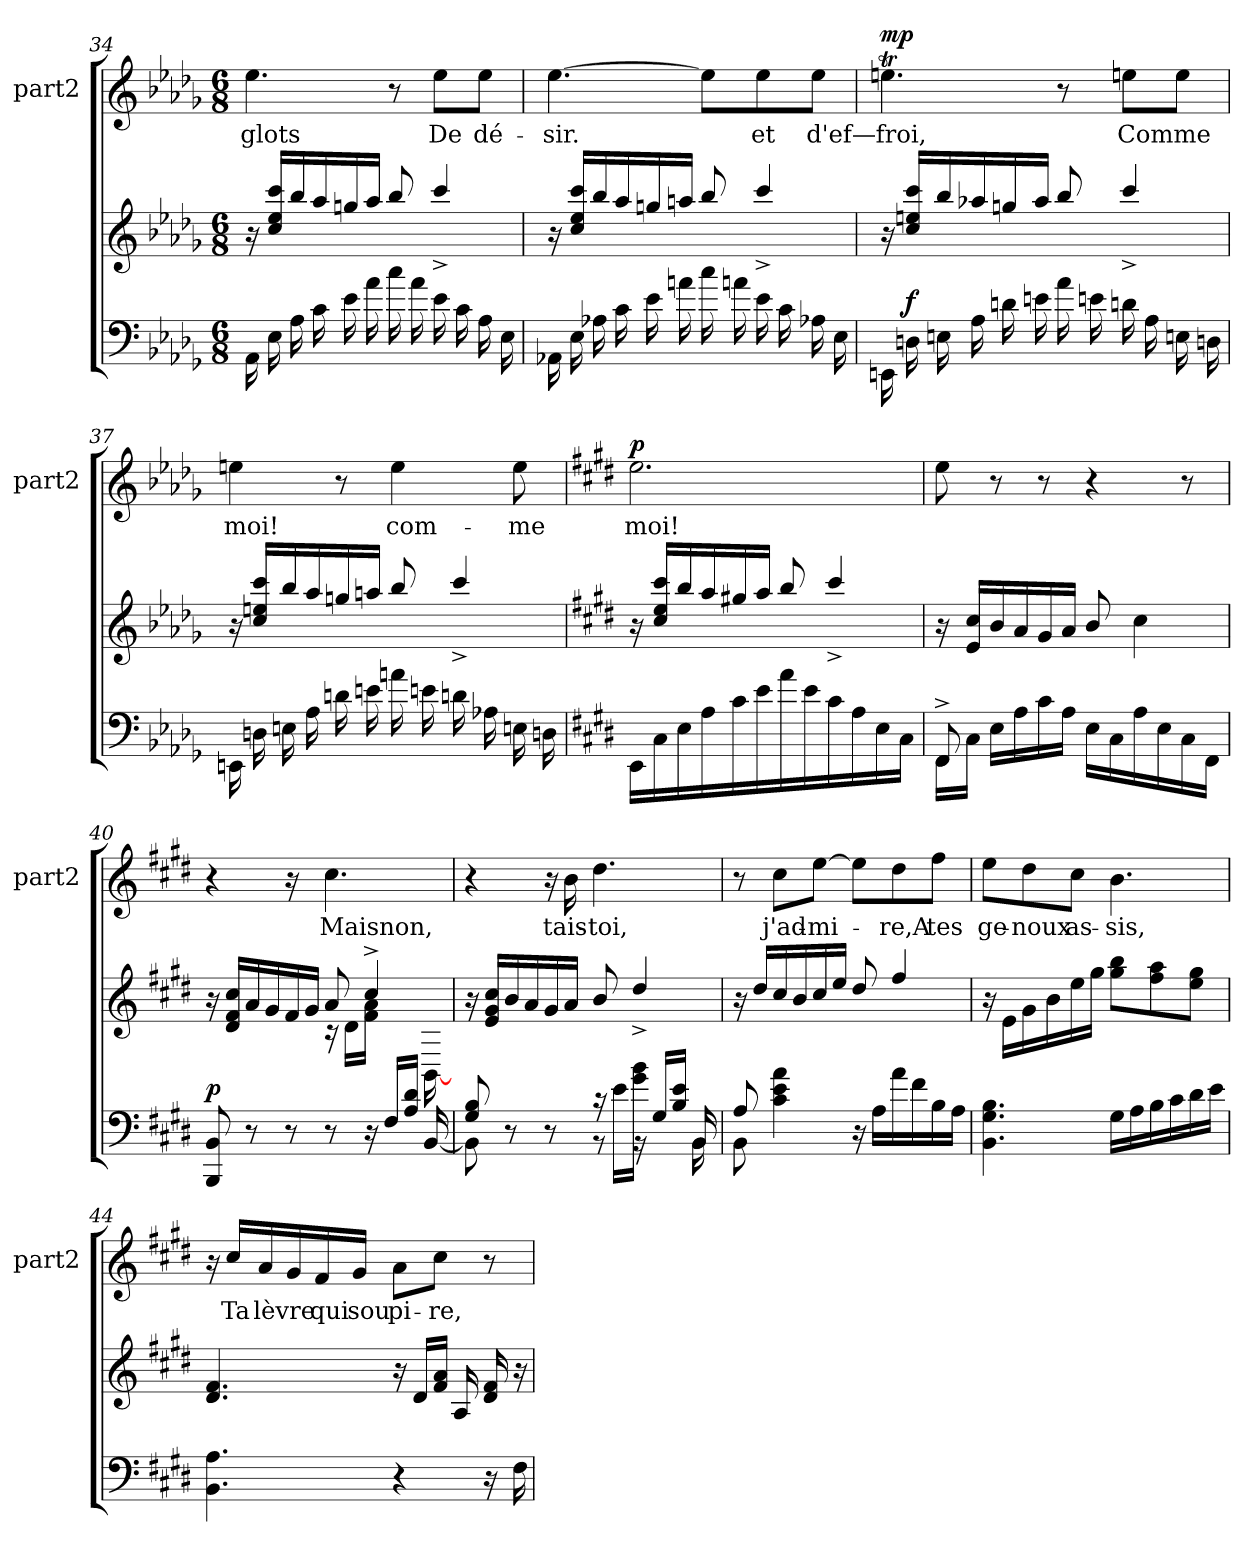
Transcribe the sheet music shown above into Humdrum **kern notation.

**kern	**dynam	**kern	**kern	**text	**dynam
*part3	*part3	*part2	*part1	*part1	*part1
*staff3	*staff3	*staff2	*staff1	*staff1	*staff1
*	*	*	*I"part2	*	*
*	*	*	*I'part2	*	*
*clefF4	*	*clefG2	*clefG2	*	*
*k[b-e-a-d-g-]	*	*k[b-e-a-d-g-]	*k[b-e-a-d-g-]	*	*
*M6/8	*	*M6/8	*M6/8	*	*
=34	=34	=34	=34	=34	=34
*^	*	*	*	*	*
16AA-i\	2.ryy	.	16r	4.ee-j\	glots	.
16E-i\	.	.	16cccj/ 16ee-j/ 16ccj/LL	.	.	.
16A-i\	.	.	16bb-j/	.	.	.
16ci\	.	.	16aa-j/	.	.	.
16e-i\	.	.	16ggnj/	.	.	.
16a-i\	.	.	16aa-j/JJ	.	.	.
16cci\	.	.	8bb-j/	8r	.	.
16a-i\	.	.	.	.	.	.
16e-i\	.	.	4ccc^>j/	8ee-j\L	De	.
16ci\	.	.	.	.	.	.
16A-i\	.	.	.	8ee-j\J	dé-	.
16E-i\	.	.	.	.	.	.
=35	=35	=35	=35	=35	=35	=35
16AA-Xi\	2.ryy	.	16r	[4.ee-j\	sir.	.
16E-i\	.	.	16cccj/ 16ee-j/ 16ccj/LL	.	.	.
16A-Xi\	.	.	16bb-j/	.	.	.
16ci\	.	.	16aa-j/	.	.	.
16e-i\	.	.	16ggnj/	.	.	.
16ani\	.	.	16aanj/JJ	.	.	.
16cci\	.	.	8bb-j/	8ee-j\L]	.	.
16ani\	.	.	.	.	.	.
16e-i\	.	.	4ccc^>j/	8ee-j\	et	.
16ci\	.	.	.	.	.	.
16A-Xi\	.	.	.	8ee-j\J	d'ef—	.
16E-i\	.	.	.	.	.	.
*v	*v	*	*	*	*	*
!!LO:LB:g=z
=36	=36	=36	=36	=36	=36
!	!	!	!	!	!LO:DY:a
16EEni\	.	16r	4.eentj\	froi,	mp
!	!LO:DY:a	!	!	!	!
16Dni\	f	16cccj/ 16eenj/ 16ccj/LL	.	.	.
16Eni\	.	16bb-j/	.	.	.
16A-i\	.	16aa-Xj/	.	.	.
16dni\	.	16ggnj/	.	.	.
16eni\	.	16aa-j/JJ	.	.	.
16a-i\	.	8bb-j/	8r	.	.
16eni\	.	.	.	.	.
16dni\	.	4ccc^>j/	8eenj\L	Comme	.
16A-i\	.	.	.	.	.
16Eni\	.	.	8eej\J	.	.
16Dni\	.	.	.	.	.
=37	=37	=37	=37	=37	=37
16EEni\	.	16r	4eenj\	moi!	.
16Dni\	.	16ccj/ 16cccj/ 16eenj/LL	.	.	.
16Eni\	.	16bb-j/	.	.	.
16A-i\	.	16aa-j/	.	.	.
16dni\	.	16ggnj/	8r	.	.
16eni\	.	16aanj/JJ	.	.	.
16ani\	.	8bb-j/	4eej\	com-	.
16eni\	.	.	.	.	.
16dni\	.	4ccc^>j/	.	.	.
16A-Xi\	.	.	.	.	.
16Eni\	.	.	8eej\	me	.
16Dni\	.	.	.	.	.
=38	=38	=38	=38	=38	=38
*k[f#c#g#d#]	*	*k[f#c#g#d#]	*k[f#c#g#d#]	*	*
!	!	!	!	!	!LO:DY:a
16EEi\LL	.	16r	2.eej\	moi!	p
16C#i\	.	16ccc#j/ 16eej/ 16cc#j/LL	.	.	.
16Ei\	.	16bbj/	.	.	.
16Ai\	.	16aaj/	.	.	.
16c#i\	.	16gg#Xj/	.	.	.
16ei\	.	16aaj/JJ	.	.	.
16ai\	.	8bbj/	.	.	.
16ei\	.	.	.	.	.
16c#i\	.	4ccc#^>j/	.	.	.
16Ai\	.	.	.	.	.
16Ei\	.	.	.	.	.
16C#i\JJ	.	.	.	.	.
!!LO:PB:g=z
=39	=39	=39	=39	=39	=39
*^	*	*	*	*	*
8FF#^>i/	16FF#Z\LL	.	16r	8eej\	.	.
.	16C#Z\JJ	.	16cc#j/ 16ej/LL	.	.	.
16Ei\LL	2ryy	.	16bj/	8r	.	.
16Ai\	.	.	16aj/	.	.	.
16c#i\	.	.	16g#j/	8r	.	.
16Ai\JJ	.	.	16aj/JJ	.	.	.
16Ei\LL	.	.	8bj/	4r	.	.
16C#i\	.	.	.	.	.	.
16Ai\	.	.	4cc#j\	.	.	.
16Ei\	.	.	.	.	.	.
16C#i\	8ryy	.	.	8r	.	.
16FF#i\JJ	.	.	.	.	.	.
*v	*v	*	*	*	*	*
=40	=40	=40	=40	=40	=40
*	*	*^	*	*	*
!	!LO:DY:a	!	!	!	!	!
8BBi/ 8BBBi/	p	16r	16ryy	4r	.	.
.	.	16cc#j/ 16f#j/ 16d#j/LL	16ryy	.	.	.
8r	.	16aj/	16ryy	.	.	.
.	.	16g#j/	16ryy	.	.	.
8r	.	16f#j/	16ryy	16r	.	.
.	.	16g#j/JJ	16ryy	16ryy	.	.
8r	.	8aj/	16r	4.cc#j\	Maisnon,	.
.	.	.	16d#Z\LL	.	.	.
16r	.	4cc#^>j/	16f#Z\ 16aZ\JJ	.	.	.
16F#i/LL	.	.	16ryy	.	.	.
16Ai/ 16d#i/JJ	.	.	16ryy	.	.	.
[16BBi/	.	.	[16BBZ\	.	.	.
*	*	*v	*v	*	*	*
=41	=41	=41	=41	=41	=41
*^	*	*	*	*	*
8BBZ\]	8Bi/ 8G#i/	.	16r	4r	.	.
.	.	.	16cc#j/ 16g#j/ 16ej/LL	.	.	.
16ryy	8r	.	16bj/	.	.	.
16ryy	.	.	16aj/	.	.	.
16ryy	8r	.	16g#j/	16r	.	.
16ryy	.	.	16aj/JJ	16bj\	tais-	.
16r	8r	.	8bj/	4.dd#j\	toi,	.
16eZ\LL	.	.	.	.	.	.
16bZ\ 16g#Z\JJ	16r	.	4dd#^>j/	.	.	.
16ryy	16G#i/LL	.	.	.	.	.
16ryy	16ei/ 16Bi/JJ	.	.	.	.	.
16BBZ\	16BBi/	.	.	.	.	.
!!LO:LB:g=z
=42	=42	=42	=42	=42	=42	=42
8Ai/	8BBZ\	.	16r	8r	.	.
.	.	.	16dd#j/LL	.	.	.
4c#i\ 4ei\ 4ai\	2ryy	.	16cc#j/	8cc#j\L	j'ad-	.
.	.	.	16bj/	.	.	.
.	.	.	16cc#j/	[8eej\J	mi-	.
.	.	.	16eej/JJ	.	.	.
16r	.	.	8dd#j/	8eej\L]	.	.
16Ai\LL	.	.	.	.	.	.
16ai\	.	.	4ff#j/	8dd#j\	re,A	.
16f#i\	.	.	.	.	.	.
16Bi\	8ryy	.	.	8ff#j\J	tes	.
16Ai\JJ	.	.	.	.	.	.
*v	*v	*	*	*	*	*
=43	=43	=43	=43	=43	=43
4.BBi\ 4.G#i\ 4.Bi\	.	16r	8eej\L	ge-	.
.	.	16ej\LL	.	.	.
.	.	16g#j\	8dd#j\	noux	.
.	.	16bj\	.	.	.
.	.	16eej\	8cc#j\J	as-	.
.	.	16gg#j\JJ	.	.	.
16G#i\LL	.	8gg#j\ 8bbj\L	4.bj\	sis,	.
16Ai\	.	.	.	.	.
16Bi\	.	8ff#j\ 8aaj\	.	.	.
16c#i\	.	.	.	.	.
16d#i\	.	8eej\ 8gg#j\J	.	.	.
16ei\JJ	.	.	.	.	.
=44	=44	=44	=44	=44	=44
4.BBi\ 4.Ai\	.	4.f#j/ 4.d#j/	16r	.	.
.	.	.	16cc#j/LL	Ta	.
.	.	.	16aj/	lèvre	.
.	.	.	16g#j/	.	.
.	.	.	16f#j/	qui	.
.	.	.	16g#j/JJ	sou	.
4r	.	16r	8aj\L	pi-	.
.	.	16d#j/LL	.	.	.
.	.	16aj/ 16f#j/JJ	8cc#j\J	re,	.
.	.	16Aj/	.	.	.
16r	.	16f#j/ 16d#j/	8r	.	.
16F#i\	.	16r	.	.	.
=	=	=	=	=	=
*-	*-	*-	*-	*-	*-
